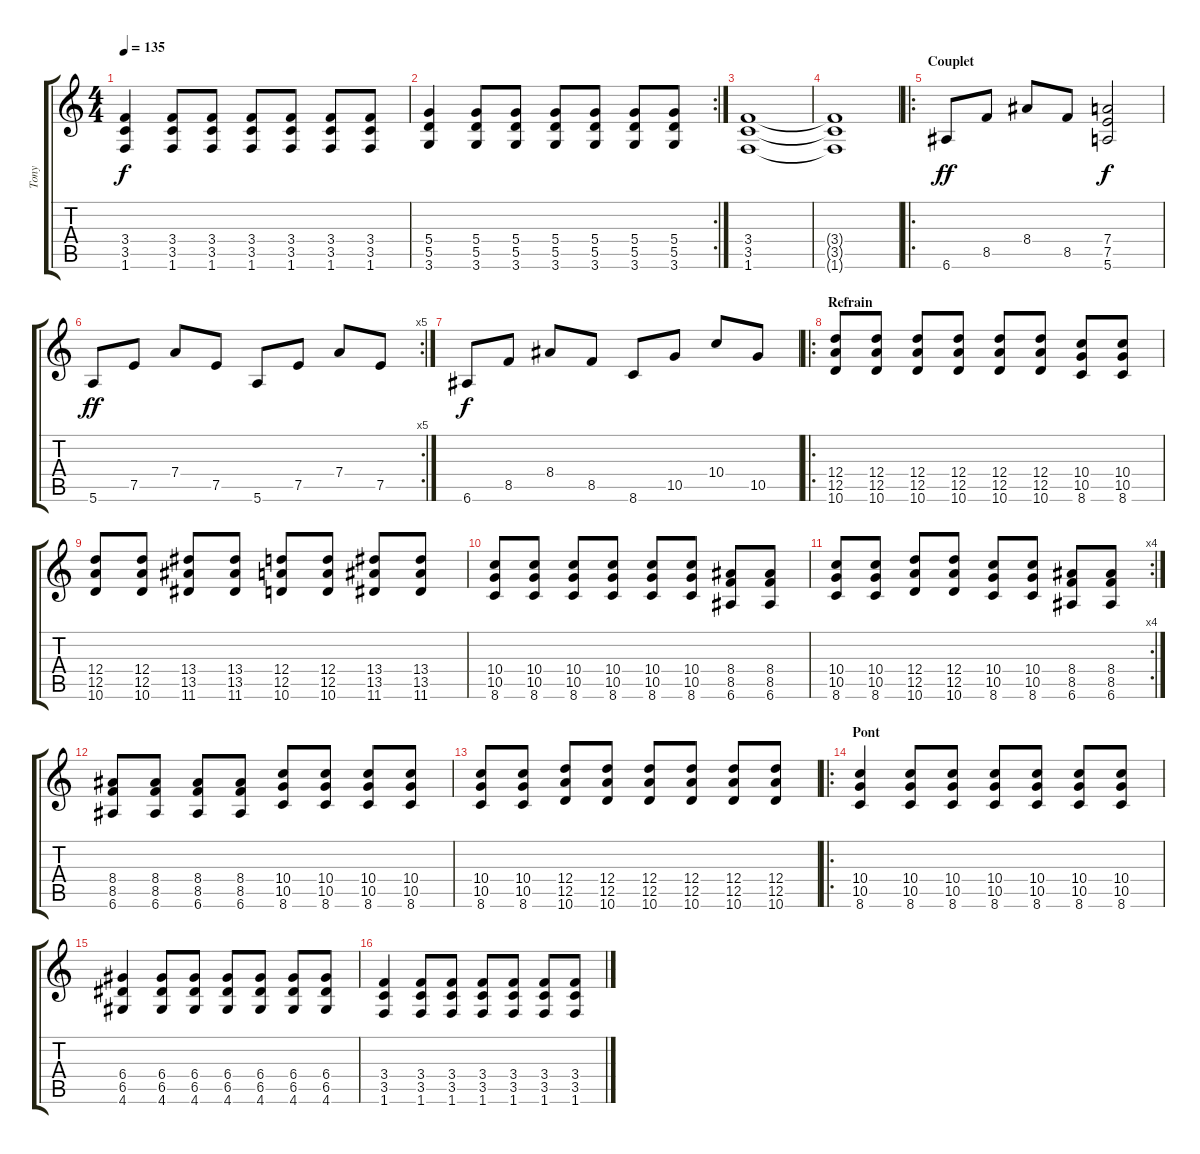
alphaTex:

\track ("Tony" "Tony") {instrument distortionguitar}
\staff {score tabs}
\tuning (E4 B3 G3 D3 A2 E2) {hide}
\ts (4 4)
\tempo 135
\clef g2
\ks c
(3.4 3.5 1.6).4{dy f} (3.4 3.5 1.6).8 (3.4 3.5 1.6).8 (3.4 3.5 1.6).8 (3.4 3.5 1.6).8 (3.4 3.5 1.6).8 (3.4 3.5 1.6).8 |
\rc 2
(5.4 5.5 3.6).4 (5.4 5.5 3.6).8 (5.4 5.5 3.6).8 (5.4 5.5 3.6).8 (5.4 5.5 3.6).8 (5.4 5.5 3.6).8 (5.4 5.5 3.6).8 |
(3.4 3.5 1.6).1 |
(3.4{t} 3.5{t} 1.6{t}).1 |
\ro
\section ("" "Couplet")
6.6.8{dy ff} 8.5.8 8.4.8 8.5.8 (7.4 7.5 5.6).2{dy f} |
\rc 5
5.6.8{dy ff} 7.5.8 7.4.8 7.5.8 5.6.8 7.5.8 7.4.8 7.5.8 |
6.6.8{dy f} 8.5.8 8.4.8 8.5.8 8.6.8 10.5.8 10.4.8 10.5.8 |
\ro
\section ("" "Refrain")
(12.4 12.5 10.6).8 (12.4 12.5 10.6).8 (12.4 12.5 10.6).8 (12.4 12.5 10.6).8 (12.4 12.5 10.6).8 (12.4 12.5 10.6).8 (10.4 10.5 8.6).8 (10.4 10.5 8.6).8 |
(12.4 12.5 10.6).8 (12.4 12.5 10.6).8 (13.4 13.5 11.6).8 (13.4 13.5 11.6).8 (12.4 12.5 10.6).8 (12.4 12.5 10.6).8 (13.4 13.5 11.6).8 (13.4 13.5 11.6).8 |
(10.4 10.5 8.6).8 (10.4 10.5 8.6).8 (10.4 10.5 8.6).8 (10.4 10.5 8.6).8 (10.4 10.5 8.6).8 (10.4 10.5 8.6).8 (8.4 8.5 6.6).8 (8.4 8.5 6.6).8 |
\rc 4
(10.4 10.5 8.6).8 (10.4 10.5 8.6).8 (12.4 12.5 10.6).8 (12.4 12.5 10.6).8 (10.4 10.5 8.6).8 (10.4 10.5 8.6).8 (8.4 8.5 6.6).8 (8.4 8.5 6.6).8 |
(8.4 8.5 6.6).8 (8.4 8.5 6.6).8 (8.4 8.5 6.6).8 (8.4 8.5 6.6).8 (10.4 10.5 8.6).8 (10.4 10.5 8.6).8 (10.4 10.5 8.6).8 (10.4 10.5 8.6).8 |
(10.4 10.5 8.6).8 (10.4 10.5 8.6).8 (12.4 12.5 10.6).8 (12.4 12.5 10.6).8 (12.4 12.5 10.6).8 (12.4 12.5 10.6).8 (12.4 12.5 10.6).8 (12.4 12.5 10.6).8 |
\ro
\section ("" "Pont")
(10.4 10.5 8.6).4 (10.4 10.5 8.6).8 (10.4 10.5 8.6).8 (10.4 10.5 8.6).8 (10.4 10.5 8.6).8 (10.4 10.5 8.6).8 (10.4 10.5 8.6).8 |
(6.4 6.5 4.6).4 (6.4 6.5 4.6).8 (6.4 6.5 4.6).8 (6.4 6.5 4.6).8 (6.4 6.5 4.6).8 (6.4 6.5 4.6).8 (6.4 6.5 4.6).8 |
(3.4 3.5 1.6).4 (3.4 3.5 1.6).8 (3.4 3.5 1.6).8 (3.4 3.5 1.6).8 (3.4 3.5 1.6).8 (3.4 3.5 1.6).8 (3.4 3.5 1.6).8
